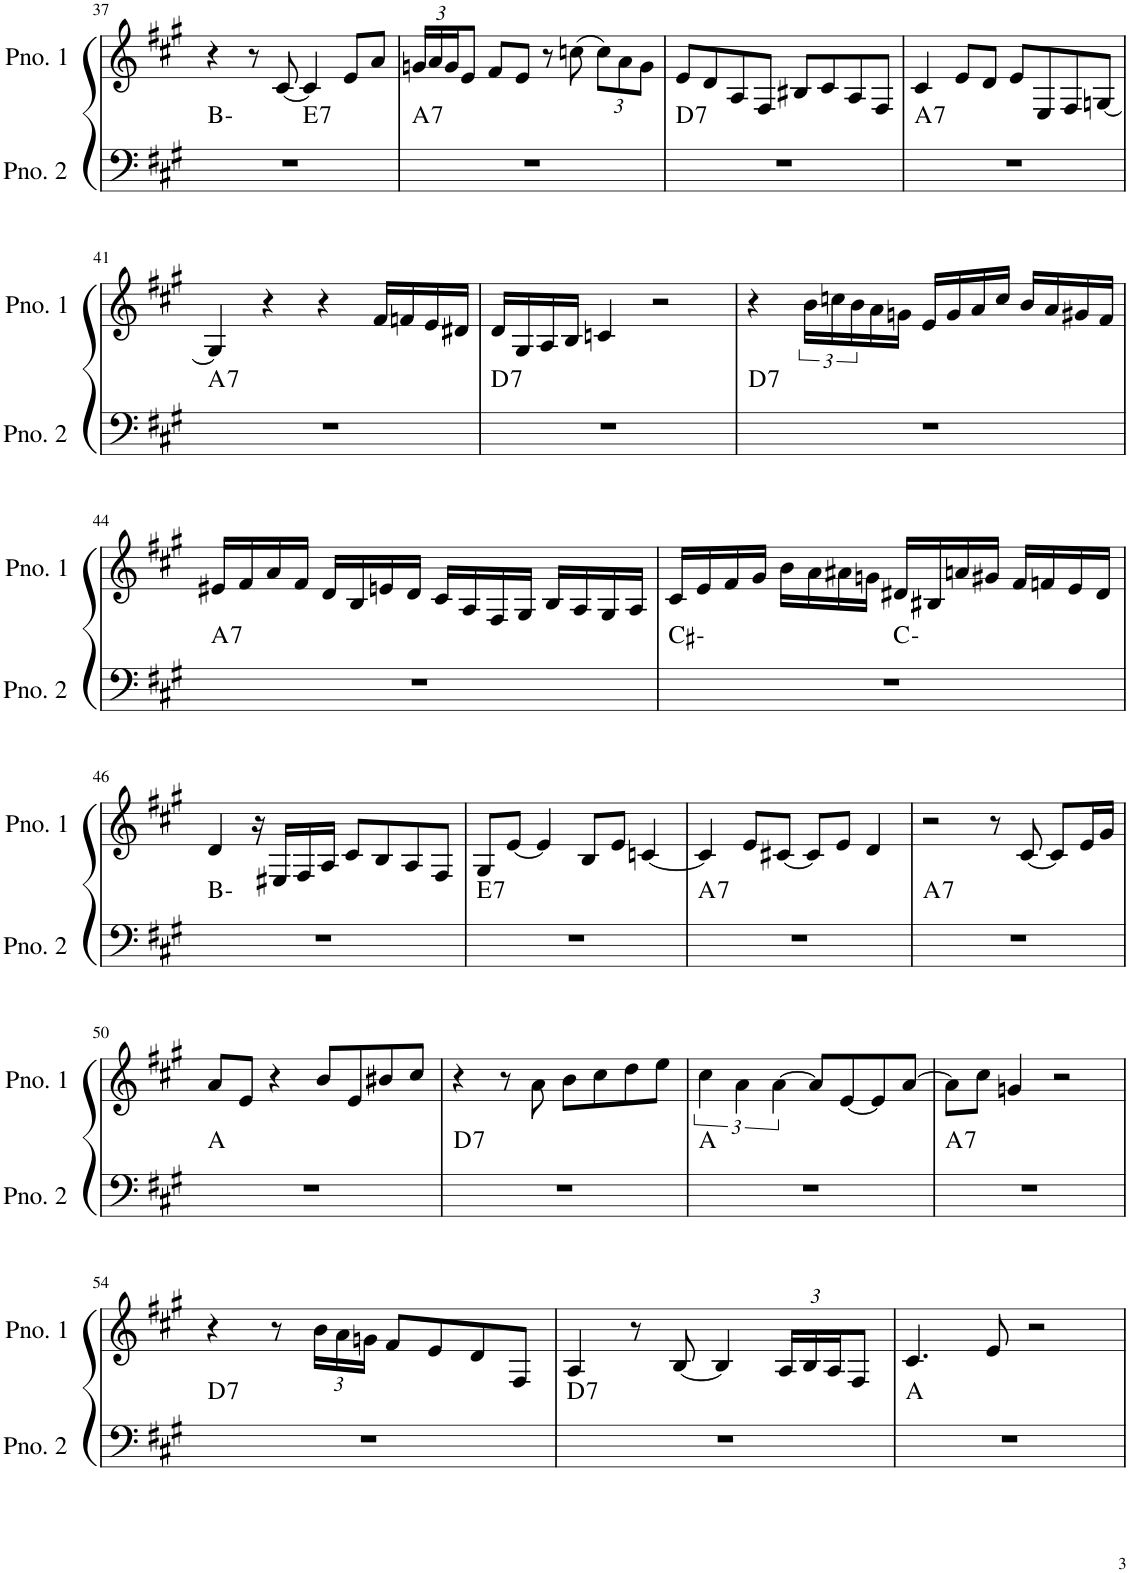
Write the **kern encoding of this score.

**kern	**harte	**kern
*part2	*part2	*part1
*staff2	*	*staff1
*I"ピアノ 2	*	*I"ピアノ 1
!!LO:PB:g=z
*clefF4	*	*clefG2
*k[f#c#g#]	*	*k[f#c#g#]
*M4/4	*	*M4/4
=37	=37	=37
*^	*	*
1r	2ryy	B:min	4r
.	.	.	8r
.	.	.	[8c#/
!	!	!LO:H:kt=7	!
.	2ryy	E:7	4c#/]
.	.	.	8e/L
.	.	.	8a/J
*v	*v	*	*
=38	=38	=38
*	*	*Xbrackettup
*^	*	*
!	!	!LO:H:kt=7	!
*v	*v	*	*
1r	A:7	24gn/LL
.	.	24a/
.	.	24g/J
.	.	8e/J
.	.	8f#/L
.	.	8e/J
.	.	8r
.	.	(8ccn\
.	.	12cc\L)
.	.	12a\
.	.	12g\J
=39	=39	=39
!	!LO:H:kt=7	!
1r	D:7	8e/L
.	.	8d/
.	.	8A/
.	.	8F#/J
.	.	8B#X/L
.	.	8c#/
.	.	8A/
.	.	8F#/J
=40	=40	=40
!	!LO:H:kt=7	!
1r	A:7	4c#/
.	.	8e/L
.	.	8d/J
.	.	8e/L
.	.	8E/
.	.	8F#/
.	.	[8Gn/J
!!LO:LB:g=z
=41	=41	=41
!	!LO:H:kt=7	!
1r	A:7	4G/]
.	.	4r
.	.	4r
.	.	16f#/LL
.	.	16fn/
.	.	16e/
.	.	16d#X/JJ
=42	=42	=42
!	!LO:H:kt=7	!
1r	D:7	16d/LL
.	.	16G#/
.	.	16A/
.	.	16B/JJ
.	.	4cn/
.	.	2r
=43	=43	=43
!	!LO:H:kt=7	!
1r	D:7	4r
*	*	*brackettup
.	.	24b\LL
.	.	24ccn\
.	.	24b\
.	.	16a\
.	.	16gn\JJ
.	.	16e/LL
.	.	16g/
.	.	16a/
.	.	16cc/JJ
.	.	16b/LL
.	.	16a/
.	.	16g#X/
.	.	16f#/JJ
!!LO:LB:g=z
=44	=44	=44
!	!LO:H:kt=7	!
1r	A:7	16e#X/LL
.	.	16f#/
.	.	16a/
.	.	16f#/JJ
.	.	16d/LL
.	.	16B/
.	.	16en/
.	.	16d/JJ
.	.	16c#/LL
.	.	16A/
.	.	16F#/
.	.	16G#/JJ
.	.	16B/LL
.	.	16A/
.	.	16G#/
.	.	16A/JJ
=45	=45	=45
*^	*	*
1r	2ryy	C#:min	16c#/LL
.	.	.	16e/
.	.	.	16f#/
.	.	.	16g#/JJ
.	.	.	16b\LL
.	.	.	16a\
.	.	.	16a#X\
.	.	.	16gn\JJ
.	2ryy	C:min	16d#X/LL
.	.	.	16B#X/
.	.	.	16an/
.	.	.	16g#X/JJ
.	.	.	16f#/LL
.	.	.	16fn/
.	.	.	16e/
.	.	.	16d#/JJ
*v	*v	*	*
!!LO:LB:g=z
=46	=46	=46
1r	B:min	4d/
.	.	16r
.	.	16E#X/LL
.	.	16F#/
.	.	16A/JJ
.	.	8c#/L
.	.	8B/
.	.	8A/
.	.	8F#/J
=47	=47	=47
!	!LO:H:kt=7	!
1r	E:7	8G#/L
.	.	[8e/J
.	.	4e/]
.	.	8B/L
.	.	8e/J
.	.	[4cn/
=48	=48	=48
!	!LO:H:kt=7	!
1r	A:7	4c/]
.	.	8e/L
.	.	[8c#X/J
.	.	8c#/L]
.	.	8e/J
.	.	4d/
=49	=49	=49
!	!LO:H:kt=7	!
1r	A:7	2r
.	.	8r
.	.	[8c#/
.	.	8c#/L]
.	.	16e/L
.	.	16g#/JJ
!!LO:LB:g=z
=50	=50	=50
1r	A:maj	8a/L
.	.	8e/J
.	.	4r
.	.	8b/L
.	.	8e/
.	.	8b#X/
.	.	8cc#/J
=51	=51	=51
!	!LO:H:kt=7	!
1r	D:7	4r
.	.	8r
.	.	8a\
.	.	8b\L
.	.	8cc#\
.	.	8dd\
.	.	8ee\J
=52	=52	=52
1r	A:maj	6cc#\
.	.	6a\
.	.	[6a\
.	.	8a/L]
.	.	[8e/
.	.	8e/]
.	.	[8a/J
=53	=53	=53
!	!LO:H:kt=7	!
1r	A:7	8a\L]
.	.	8cc#\J
.	.	4gn/
.	.	2r
!!LO:LB:g=z
=54	=54	=54
!	!LO:H:kt=7	!
1r	D:7	4r
.	.	8r
*	*	*Xbrackettup
.	.	24b\LL
.	.	24a\
.	.	24gn\JJ
.	.	8f#/L
.	.	8e/
.	.	8d/
.	.	8F#/J
=55	=55	=55
!	!LO:H:kt=7	!
1r	D:7	4A/
.	.	8r
.	.	[8B/
.	.	4B/]
.	.	24A/LL
.	.	24B/
.	.	24A/J
.	.	8F#/J
=56	=56	=56
1r	A:maj	4.c#/
.	.	8e/
.	.	2r
=	=	=
*-	*-	*-
